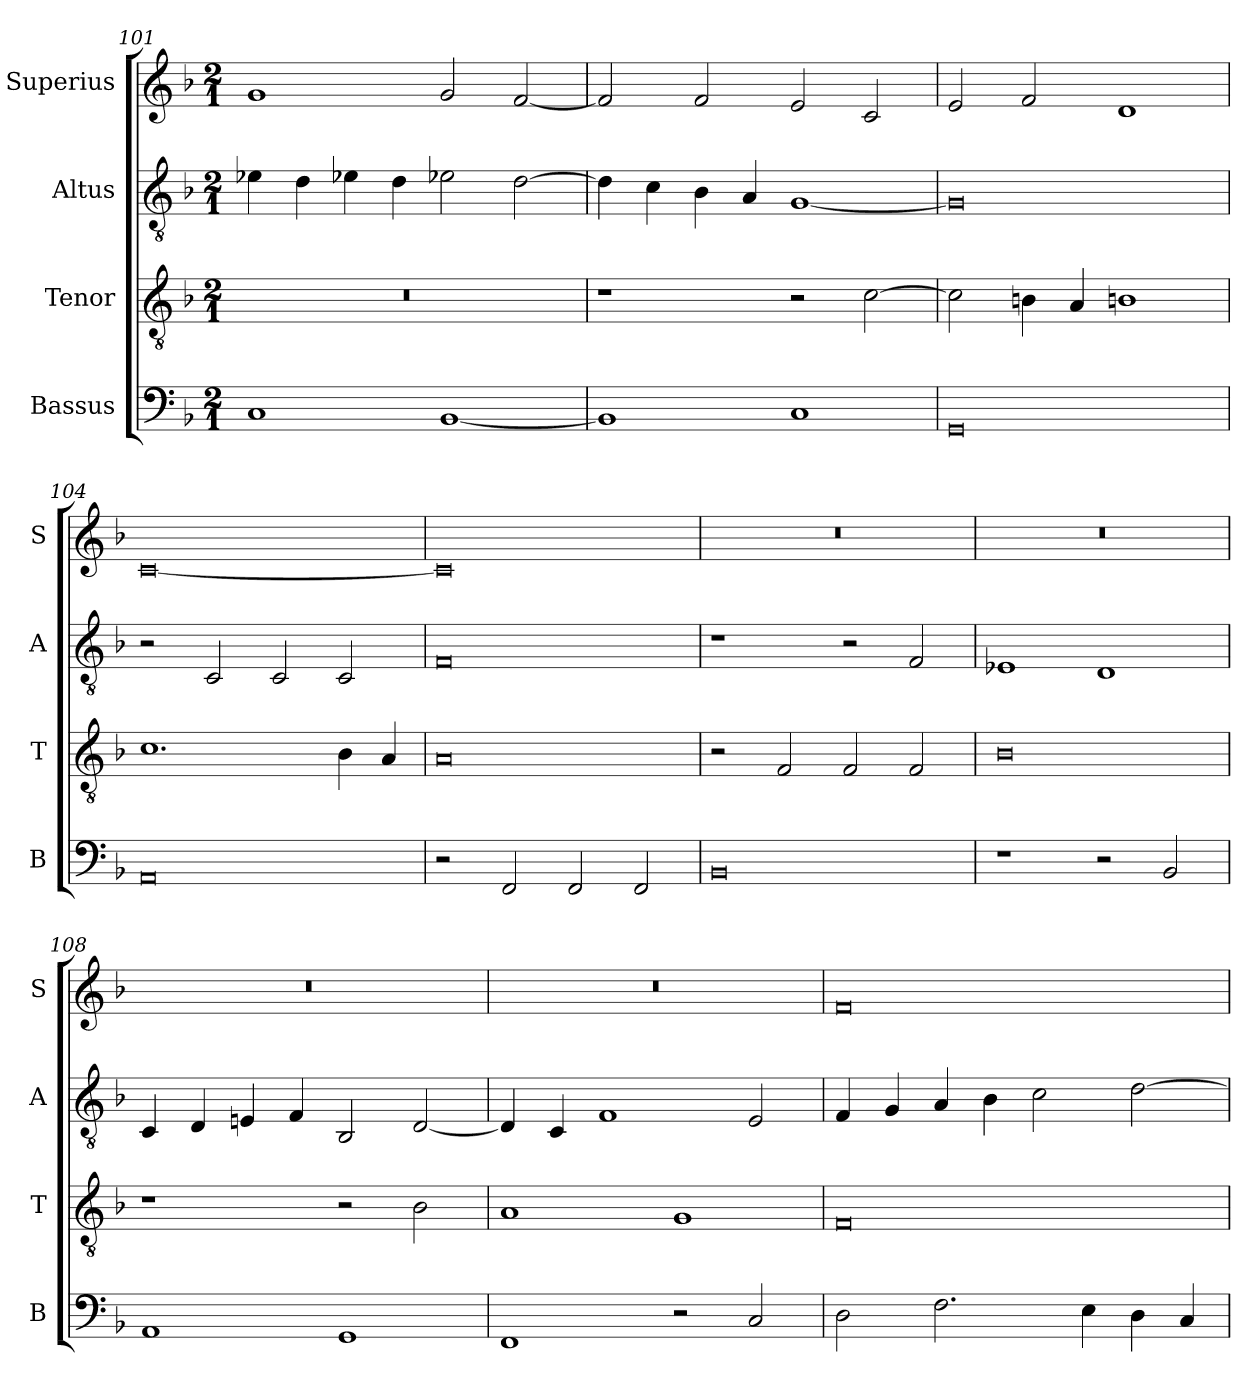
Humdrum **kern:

**kern	**kern	**kern	**kern
*part4	*part3	*part2	*part1
*staff4	*staff3	*staff2	*staff1
*I"Bassus	*I"Tenor	*I"Altus	*I"Superius
*I'B	*I'T	*I'A	*I'S
*clefF4	*clefGv2	*clefGv2	*clefG2
*k[b-]	*k[b-]	*k[b-]	*k[b-]
*M2/1	*M2/1	*M2/1	*M2/1
=101	=101	=101	=101
1C	0r	4e-X\	1g
.	.	4d\	.
.	.	4e-X\	.
.	.	4d\	.
[1BB-	.	2e-X\	2g/
.	.	[2d\	[2f/
=102	=102	=102	=102
1BB-]	1r	4d\]	2f/]
.	.	4c\	.
.	.	4B-\	2f/
.	.	4A/	.
1C	2r	[1G	2e/
.	[2c\	.	2c/
=103	=103	=103	=103
0GG	2c\]	0G]	2e/
.	4Bn\	.	2f/
.	4A/	.	.
.	1Bn	.	1d
=104	=104	=104	=104
0AA	1.c	2r	[0c
.	.	2C/	.
.	.	2C/	.
.	4B-\	2C/	.
.	4A/	.	.
=105	=105	=105	=105
2r	0A	0F	0c]
2FF/	.	.	.
2FF/	.	.	.
2FF/	.	.	.
=106	=106	=106	=106
0BB-	2r	1r	0r
.	2F/	.	.
.	2F/	2r	.
.	2F/	2F/	.
=107	=107	=107	=107
1r	0B-	1E-X	0r
2r	.	1D	.
2BB-/	.	.	.
=108	=108	=108	=108
1AA	1r	4C/	0r
.	.	4D/	.
.	.	4En/	.
.	.	4F/	.
1GG	2r	2BB-/	.
.	2B-\	[2D/	.
=109	=109	=109	=109
1FF	1A	4D/]	0r
.	.	4C/	.
.	.	1F	.
2r	1G	.	.
2C/	.	2E/	.
=110	=110	=110	=110
2D\	0F	4F/	0f
.	.	4G/	.
2.F\	.	4A/	.
.	.	4B-\	.
.	.	2c\	.
4E\	.	.	.
4D\	.	[2d\	.
4C/	.	.	.
=	=	=	=
*-	*-	*-	*-
